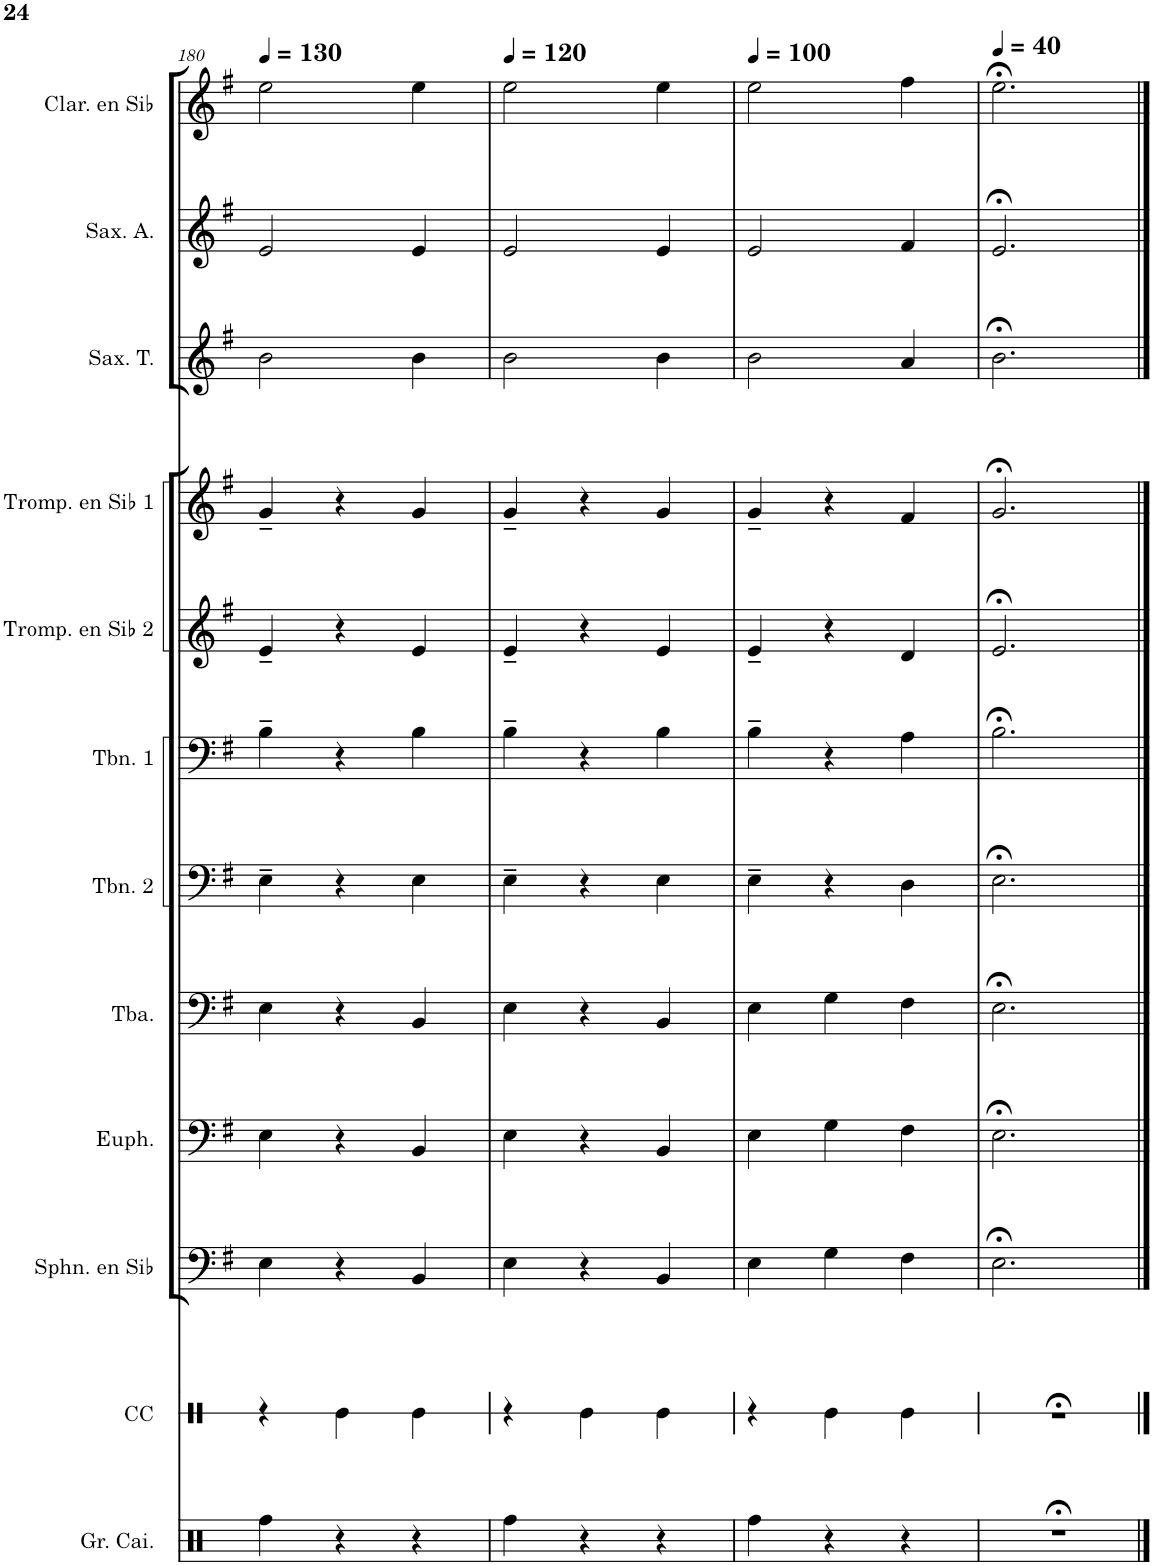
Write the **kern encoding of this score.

**kern	**kern	**kern	**kern	**kern	**kern	**kern	**kern	**kern	**kern	**kern	**kern
*part12	*part11	*part10	*part9	*part8	*part7	*part6	*part5	*part4	*part3	*part2	*part1
*staff12	*staff11	*staff10	*staff9	*staff8	*staff7	*staff6	*staff5	*staff4	*staff3	*staff2	*staff1
*I"Grosses caisses	*I"Caisse claire	*I"Sousaphone en Sib	*I"Euphonium	*I"Tuba	*I"Trombone 2	*I"Trombone 1	*I"Trompette en Sib 2	*I"Trompette en Sib 1	*I"Saxophone Ténor	*I"Saxophone Alto	*I"Clarinette en Sib
*I'Gr. Cai.	*I'CC	*I'Sphn. en Sib	*I'Euph.	*I'Tba.	*I'Tbn. 2	*I'Tbn. 1	*I'Tromp. en Sib 2	*I'Tromp. en Sib 1	*I'Sax. T.	*I'Sax. A.	*I'Clar. en Sib
!!LO:PB:g=z
*clefX	*clefX	*clefF4	*clefF4	*clefF4	*clefF4	*clefF4	*clefG2	*clefG2	*clefG2	*clefG2	*clefG2
*	*	*Trd7c12	*	*	*	*	*Trd1c2	*Trd1c2	*Trd7c12	*Trd5c9	*Trd1c2
*k[]	*k[]	*k[f#]	*k[f#]	*k[f#]	*k[f#]	*k[f#]	*k[f#]	*k[f#]	*k[f#]	*k[f#]	*k[f#]
*M3/4	*M3/4	*M3/4	*M3/4	*M3/4	*M3/4	*M3/4	*M3/4	*M3/4	*M3/4	*M3/4	*M3/4
*MM130	*MM130	*MM130	*MM130	*MM130	*MM130	*MM130	*MM130	*MM130	*MM130	*MM130	*MM130
=180	=180	=180	=180	=180	=180	=180	=180	=180	=180	=180	=180
4Rff\	4r	4E\	4E\	4E\	4E~\	4B~\	4e~/	4g~/	2b\	2e/	2ee\
4r	4Re\	4r	4r	4r	4r	4r	4r	4r	.	.	.
4r	4Re\	4BB/	4BB/	4BB/	4E\	4B\	4e/	4g/	4b\	4e/	4ee\
=181	=181	=181	=181	=181	=181	=181	=181	=181	=181	=181	=181
*	*	*	*	*	*	*	*	*	*	*	*MM120
4Rff\	4r	4E\	4E\	4E\	4E~\	4B~\	4e~/	4g~/	2b\	2e/	2ee\
4r	4Re\	4r	4r	4r	4r	4r	4r	4r	.	.	.
4r	4Re\	4BB/	4BB/	4BB/	4E\	4B\	4e/	4g/	4b\	4e/	4ee\
=182	=182	=182	=182	=182	=182	=182	=182	=182	=182	=182	=182
*	*	*	*	*	*	*	*	*	*	*	*MM100
4Rff\	4r	4E\	4E\	4E\	4E~\	4B~\	4e~/	4g~/	2b\	2e/	2ee\
4r	4Re\	4G\	4G\	4G\	4r	4r	4r	4r	.	.	.
4r	4Re\	4F#\	4F#\	4F#\	4D\	4A\	4d/	4f#/	4a/	4f#/	4ff#\
=183	=183	=183	=183	=183	=183	=183	=183	=183	=183	=183	=183
*	*	*	*	*	*	*	*	*	*	*	*MM40
2.r;<	2.r;<	2.E;<\	2.E;<\	2.E;<\	2.E;<\	2.B;<\	2.e;</	2.g;</	2.b;<\	2.e;</	2.ee;<\
==	==	==	==	==	==	==	==	==	==	==	==
*-	*-	*-	*-	*-	*-	*-	*-	*-	*-	*-	*-
